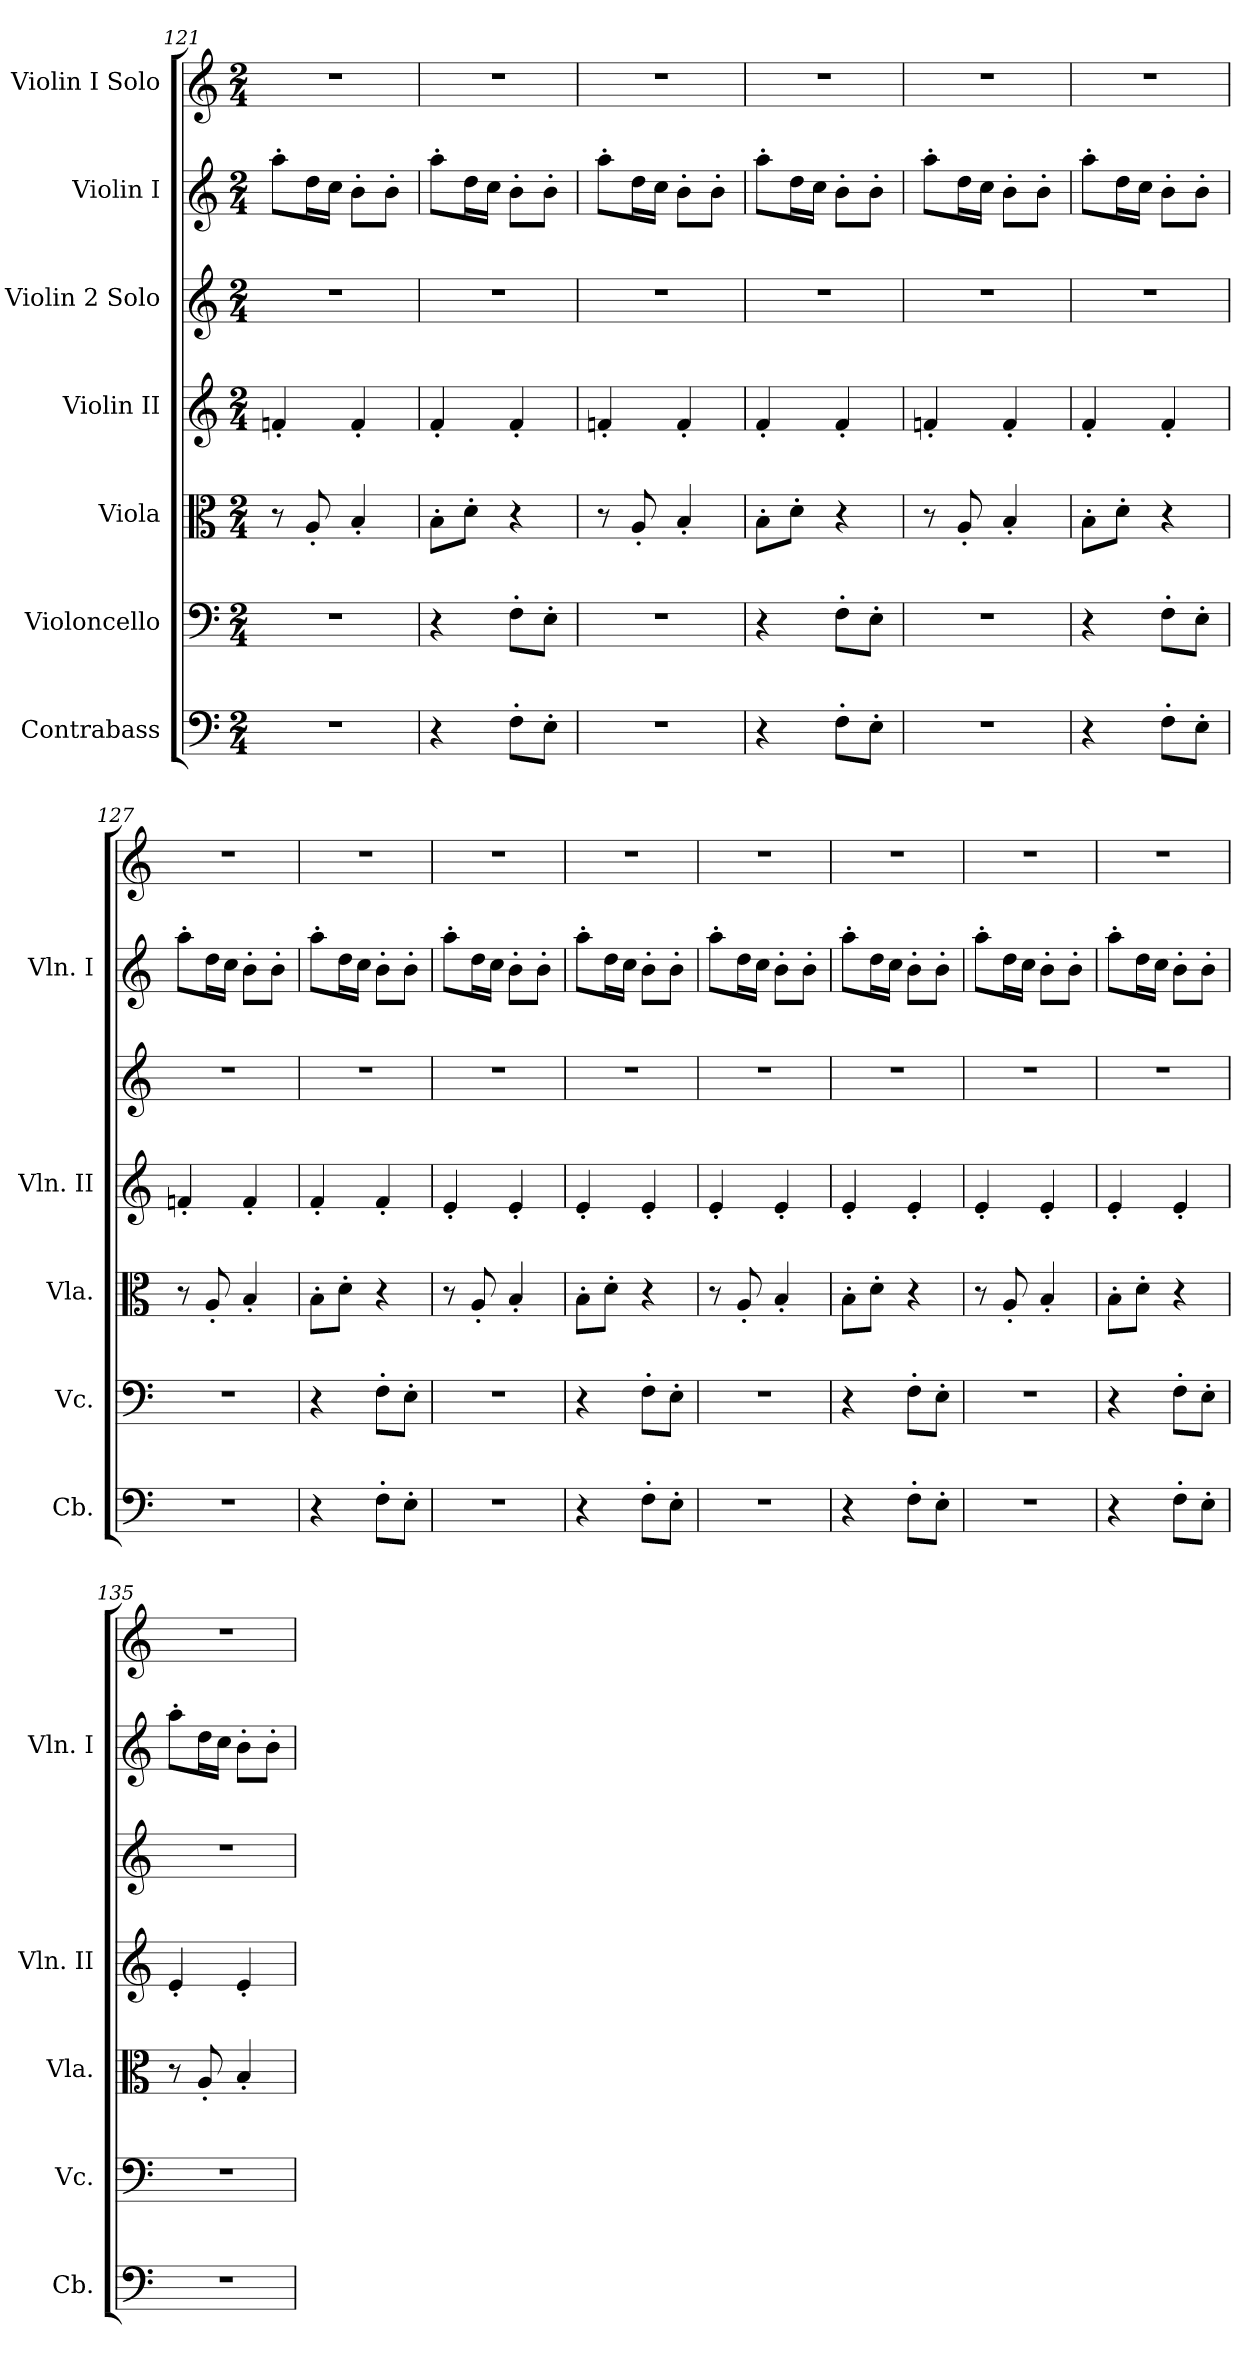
**kern	**kern	**kern	**kern	**kern	**kern	**kern
*part7	*part6	*part5	*part4	*part3	*part2	*part1
*staff7	*staff6	*staff5	*staff4	*staff3	*staff2	*staff1
*I"Contrabass	*I"Violoncello	*I"Viola	*I"Violin II	*I"Violin 2 Solo	*I"Violin I	*I"Violin I Solo
*I'Cb.	*I'Vc.	*I'Vla.	*I'Vln. II	*	*I'Vln. I	*
*clefF4	*clefF4	*clefC3	*clefG2	*clefG2	*clefG2	*clefG2
*ITrd7c12	*	*	*	*	*	*
*k[]	*k[]	*k[]	*k[]	*k[]	*k[]	*k[]
*M2/4	*M2/4	*M2/4	*M2/4	*M2/4	*M2/4	*M2/4
=121	=121	=121	=121	=121	=121	=121
2r	2r	8r	4fn'/	2r	8aa'\L	2r
.	.	8A'/	.	.	16dd\L	.
.	.	.	.	.	16cc\JJ	.
.	.	4B'/	4f'/	.	8b'\L	.
.	.	.	.	.	8b'\J	.
=122	=122	=122	=122	=122	=122	=122
4r	4r	8B'\L	4f'/	2r	8aa'\L	2r
.	.	8d'\J	.	.	16dd\L	.
.	.	.	.	.	16cc\JJ	.
8FF'\L	8F'\L	4r	4f'/	.	8b'\L	.
8EE'\J	8E'\J	.	.	.	8b'\J	.
=123	=123	=123	=123	=123	=123	=123
2r	2r	8r	4fn'/	2r	8aa'\L	2r
.	.	8A'/	.	.	16dd\L	.
.	.	.	.	.	16cc\JJ	.
.	.	4B'/	4f'/	.	8b'\L	.
.	.	.	.	.	8b'\J	.
=124	=124	=124	=124	=124	=124	=124
4r	4r	8B'\L	4f'/	2r	8aa'\L	2r
.	.	8d'\J	.	.	16dd\L	.
.	.	.	.	.	16cc\JJ	.
8FF'\L	8F'\L	4r	4f'/	.	8b'\L	.
8EE'\J	8E'\J	.	.	.	8b'\J	.
=125	=125	=125	=125	=125	=125	=125
2r	2r	8r	4fn'/	2r	8aa'\L	2r
.	.	8A'/	.	.	16dd\L	.
.	.	.	.	.	16cc\JJ	.
.	.	4B'/	4f'/	.	8b'\L	.
.	.	.	.	.	8b'\J	.
!!LO:PB:g=z
=126	=126	=126	=126	=126	=126	=126
4r	4r	8B'\L	4f'/	2r	8aa'\L	2r
.	.	8d'\J	.	.	16dd\L	.
.	.	.	.	.	16cc\JJ	.
8FF'\L	8F'\L	4r	4f'/	.	8b'\L	.
8EE'\J	8E'\J	.	.	.	8b'\J	.
=127	=127	=127	=127	=127	=127	=127
2r	2r	8r	4fn'/	2r	8aa'\L	2r
.	.	8A'/	.	.	16dd\L	.
.	.	.	.	.	16cc\JJ	.
.	.	4B'/	4f'/	.	8b'\L	.
.	.	.	.	.	8b'\J	.
=128	=128	=128	=128	=128	=128	=128
4r	4r	8B'\L	4f'/	2r	8aa'\L	2r
.	.	8d'\J	.	.	16dd\L	.
.	.	.	.	.	16cc\JJ	.
8FF'\L	8F'\L	4r	4f'/	.	8b'\L	.
8EE'\J	8E'\J	.	.	.	8b'\J	.
=129	=129	=129	=129	=129	=129	=129
2r	2r	8r	4e'/	2r	8aa'\L	2r
.	.	8A'/	.	.	16dd\L	.
.	.	.	.	.	16cc\JJ	.
.	.	4B'/	4e'/	.	8b'\L	.
.	.	.	.	.	8b'\J	.
=130	=130	=130	=130	=130	=130	=130
4r	4r	8B'\L	4e'/	2r	8aa'\L	2r
.	.	8d'\J	.	.	16dd\L	.
.	.	.	.	.	16cc\JJ	.
8FF'\L	8F'\L	4r	4e'/	.	8b'\L	.
8EE'\J	8E'\J	.	.	.	8b'\J	.
=131	=131	=131	=131	=131	=131	=131
2r	2r	8r	4e'/	2r	8aa'\L	2r
.	.	8A'/	.	.	16dd\L	.
.	.	.	.	.	16cc\JJ	.
.	.	4B'/	4e'/	.	8b'\L	.
.	.	.	.	.	8b'\J	.
=132	=132	=132	=132	=132	=132	=132
4r	4r	8B'\L	4e'/	2r	8aa'\L	2r
.	.	8d'\J	.	.	16dd\L	.
.	.	.	.	.	16cc\JJ	.
8FF'\L	8F'\L	4r	4e'/	.	8b'\L	.
8EE'\J	8E'\J	.	.	.	8b'\J	.
=133	=133	=133	=133	=133	=133	=133
2r	2r	8r	4e'/	2r	8aa'\L	2r
.	.	8A'/	.	.	16dd\L	.
.	.	.	.	.	16cc\JJ	.
.	.	4B'/	4e'/	.	8b'\L	.
.	.	.	.	.	8b'\J	.
!!LO:PB:g=z
=134	=134	=134	=134	=134	=134	=134
4r	4r	8B'\L	4e'/	2r	8aa'\L	2r
.	.	8d'\J	.	.	16dd\L	.
.	.	.	.	.	16cc\JJ	.
8FF'\L	8F'\L	4r	4e'/	.	8b'\L	.
8EE'\J	8E'\J	.	.	.	8b'\J	.
=135	=135	=135	=135	=135	=135	=135
2r	2r	8r	4e'/	2r	8aa'\L	2r
.	.	8A'/	.	.	16dd\L	.
.	.	.	.	.	16cc\JJ	.
.	.	4B'/	4e'/	.	8b'\L	.
.	.	.	.	.	8b'\J	.
=	=	=	=	=	=	=
*-	*-	*-	*-	*-	*-	*-
